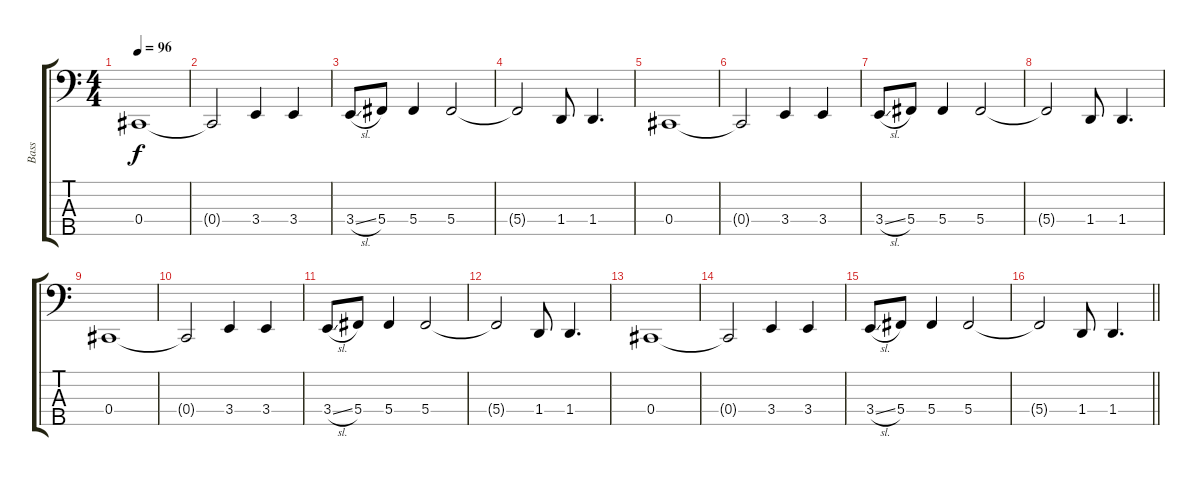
\track ("Bass" "Bass") {instrument electricbasspick}
\staff {score tabs}
\tuning (E2 B1 Gb1 Db1 Ab0) {hide}
\ts (4 4)
\tempo 96
\clef f4
\ks c
0.4.1{dy f} |
0.4{t}.2 3.4.4 3.4.4 |
3.4{sl}.8 5.4.8 5.4.4 5.4.2 |
5.4{t}.2 1.4.8 1.4.4{d} |
0.4.1 |
0.4{t}.2 3.4.4 3.4.4 |
3.4{sl}.8 5.4.8 5.4.4 5.4.2 |
5.4{t}.2 1.4.8 1.4.4{d} |
0.4.1 |
0.4{t}.2 3.4.4 3.4.4 |
3.4{sl}.8 5.4.8 5.4.4 5.4.2 |
5.4{t}.2 1.4.8 1.4.4{d} |
0.4.1 |
0.4{t}.2 3.4.4 3.4.4 |
3.4{sl}.8 5.4.8 5.4.4 5.4.2 |
\barLineRight lightlight
5.4{t}.2 1.4.8 1.4.4{d}
